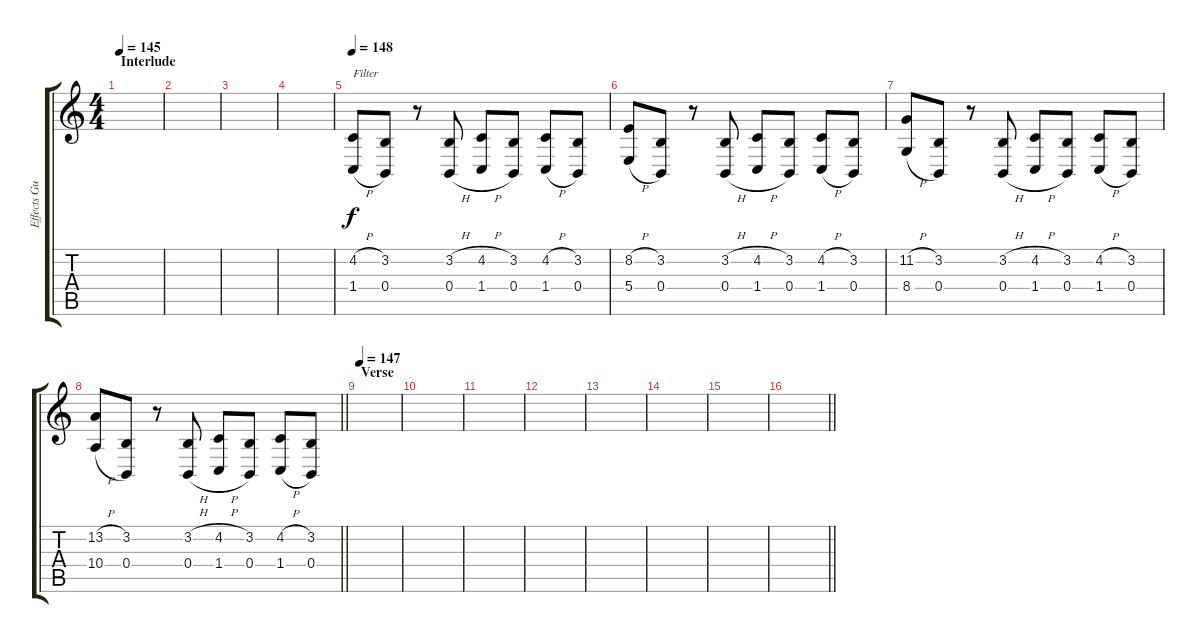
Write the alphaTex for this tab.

\track ("Effects Guitar" "Effects Gu") {instrument lead1square}
\staff {score tabs}
\tuning (Db4 Ab3 E3 B2 Gb2 B1) {hide}
\ts (4 4)
\section ("" "Interlude")
\tempo 145
\clef g2
\ks c
|
|
|
|
\tempo 148
(4.2{h} 1.4{h}).8{txt "Filter" dy f balance 16} (3.2 0.4).8 r.8 (3.2{h} 0.4{h}).8 (4.2{h} 1.4{h}).8 (3.2 0.4).8 (4.2{h} 1.4{h}).8 (3.2 0.4).8 |
(8.2{h} 5.4{h}).8{balance 0} (3.2 0.4).8 r.8 (3.2{h} 0.4{h}).8 (4.2{h} 1.4{h}).8 (3.2 0.4).8 (4.2{h} 1.4{h}).8 (3.2 0.4).8 |
(11.2{h} 8.4{h}).8{balance 16} (3.2 0.4).8 r.8 (3.2{h} 0.4{h}).8 (4.2{h} 1.4{h}).8 (3.2 0.4).8 (4.2{h} 1.4{h}).8 (3.2 0.4).8 |
\barLineRight lightlight
(13.2{h} 10.4{h}).8{balance 0} (3.2 0.4).8 r.8 (3.2{h} 0.4{h}).8 (4.2{h} 1.4{h}).8 (3.2 0.4).8 (4.2{h} 1.4{h}).8 (3.2 0.4).8 |
\section ("" "Verse")
\tempo 147
|
|
|
|
|
|
|
\barLineRight lightlight
